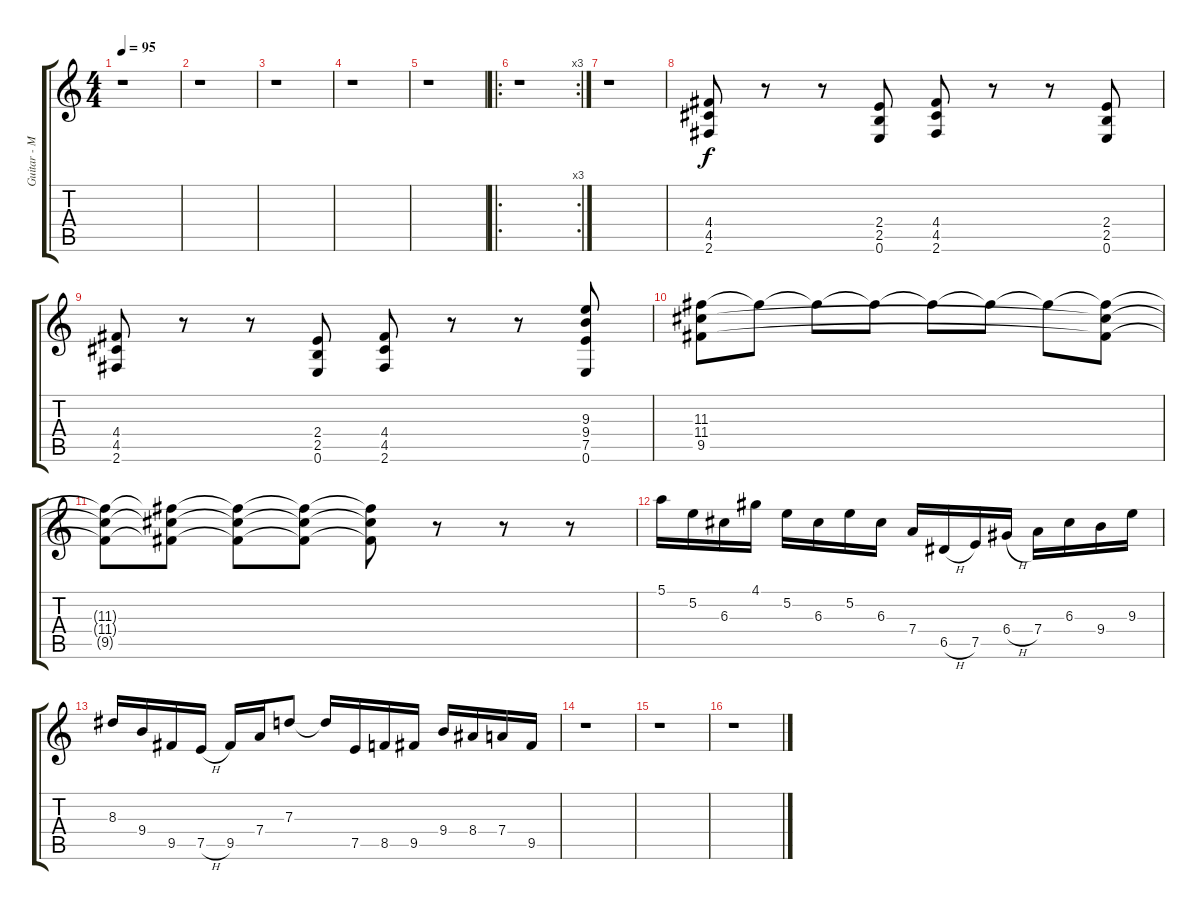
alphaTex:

\track ("Guitar - Marty Friedman" "Guitar - M") {instrument overdrivenguitar}
\staff {score tabs}
\tuning (E4 B3 G3 D3 A2 E2) {hide}
\ts (4 4)
\tempo 95
\clef g2
\ks c
r.1{dy f} |
r.1 |
r.1 |
r.1 |
r.1 |
\ro
\rc 3
r.1 |
r.1 |
(4.4 4.5 2.6).8 r.8 r.8 (2.4 2.5 0.6).8 (4.4 4.5 2.6).8 r.8 r.8 (2.4 2.5 0.6).8 |
(4.4 4.5 2.6).8 r.8 r.8 (2.4 2.5 0.6).8 (4.4 4.5 2.6).8 r.8 r.8 (9.3 9.4 7.5 0.6).8 |
(11.3 11.4 9.5).8 11.3{t}.8 11.3{t}.8 11.3{t}.8 11.3{t}.8 11.3{t}.8 11.3{t}.8 (11.3{t} 11.4{t} 9.5{t}).8 |
(11.3{t} 11.4{t} 9.5{t}).8 (11.3{t} 11.4{t} 9.5{t}).8 (11.3{t} 11.4{t} 9.5{t}).8 (11.3{t} 11.4{t} 9.5{t}).8 (11.3{t} 11.4{t} 9.5{t}).8 r.8 r.8 r.8 |
5.1.16 5.2.16 6.3.16 4.1.16 5.2.16 6.3.16 5.2.16 6.3.16 7.4.16 6.5{h}.16 7.5.16 6.4{h}.16 7.4.16 6.3.16 9.4.16 9.3.16 |
8.3.16 9.4.16 9.5.16 7.5{h}.16 9.5.16 7.4.16 7.3.8 7.3{t}.16 7.5.16 8.5.16 9.5.16 9.4.16 8.4.16 7.4.16 9.5.16 |
r.1 |
r.1 |
r.1
